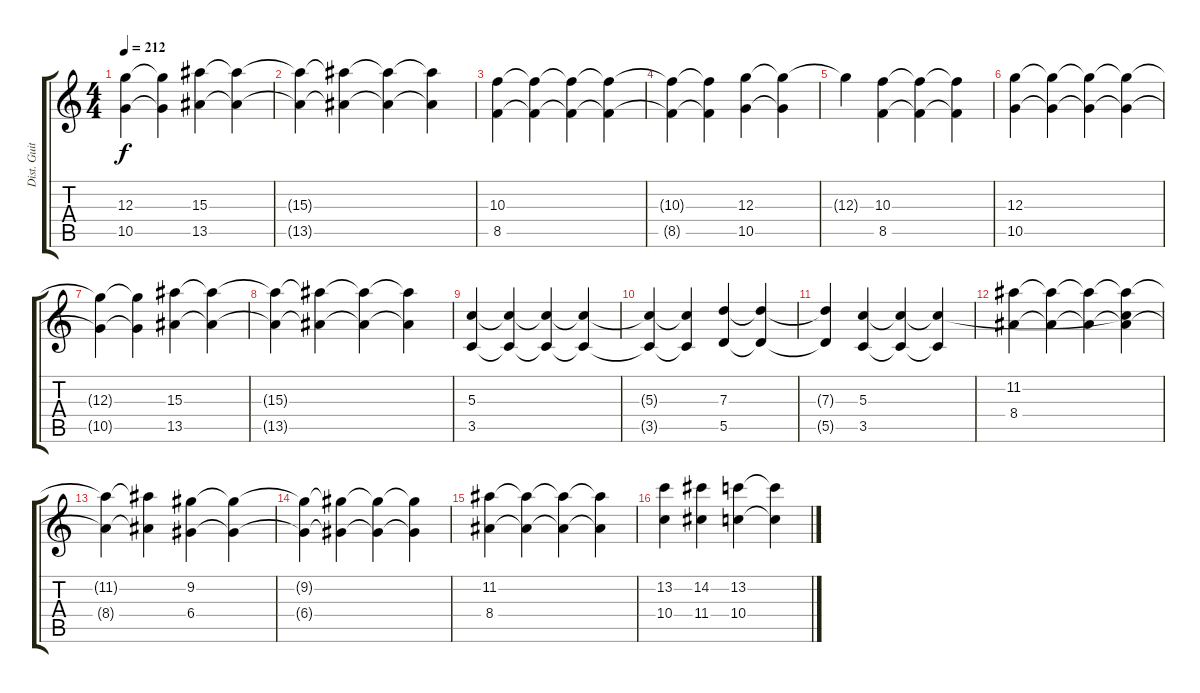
\track ("Dist. Guitar" "Dist. Guit") {instrument distortionguitar}
\staff {score tabs}
\tuning (E4 B3 G3 D3 A2 E2) {hide}
\ts (4 4)
\tempo 212
\clef g2
\ks c
(12.3{t} 10.5{t}).4{dy f} (12.3{t} 10.5{t}).4 (15.3 13.5).4 (15.3{t} 13.5{t}).4 |
(15.3{t} 13.5{t}).4 (15.3{t} 13.5{t}).4 (15.3{t} 13.5{t}).4 (15.3{t} 13.5{t}).4 |
(10.3 8.5).4 (10.3{t} 8.5{t}).4 (10.3{t} 8.5{t}).4 (10.3{t} 8.5{t}).4 |
(10.3{t} 8.5{t}).4 (10.3{t} 8.5{t}).4 (12.3 10.5).4 (12.3{t} 10.5{t}).4 |
12.3{t}.4 (10.3 8.5).4 (10.3{t} 8.5{t}).4 (10.3{t} 8.5{t}).4 |
(12.3 10.5).4 (12.3{t} 10.5{t}).4 (12.3{t} 10.5{t}).4 (12.3{t} 10.5{t}).4 |
(12.3{t} 10.5{t}).4 (12.3{t} 10.5{t}).4 (15.3 13.5).4 (15.3{t} 13.5{t}).4 |
(15.3{t} 13.5{t}).4 (15.3{t} 13.5{t}).4 (15.3{t} 13.5{t}).4 (15.3{t} 13.5{t}).4 |
(5.3 3.5).4 (5.3{t} 3.5{t}).4 (5.3{t} 3.5{t}).4 (5.3{t} 3.5{t}).4 |
(5.3{t} 3.5{t}).4 (5.3{t} 3.5{t}).4 (7.3 5.5).4 (7.3{t} 5.5{t}).4 |
(7.3{t} 5.5{t}).4 (5.3 3.5).4 (5.3{t} 3.5{t}).4 (5.3{t} 3.5{t}).4 |
(11.2 8.4).4 (11.2{t} 8.4{t}).4 (11.2{t} 8.4{t}).4 (11.2{t} 5.3{t} 8.4{t}).4 |
(11.2{t} 8.4{t}).4 (11.2{t} 8.4{t}).4 (9.2 6.4).4 (9.2{t} 6.4{t}).4 |
(9.2{t} 6.4{t}).4 (9.2{t} 6.4{t}).4 (9.2{t} 6.4{t}).4 (9.2{t} 6.4{t}).4 |
(11.2 8.4).4 (11.2{t} 8.4{t}).4 (11.2{t} 8.4{t}).4 (11.2{t} 8.4{t}).4 |
(13.2 10.4).4 (14.2 11.4).4 (13.2 10.4).4 (13.2{t} 10.4{t}).4
